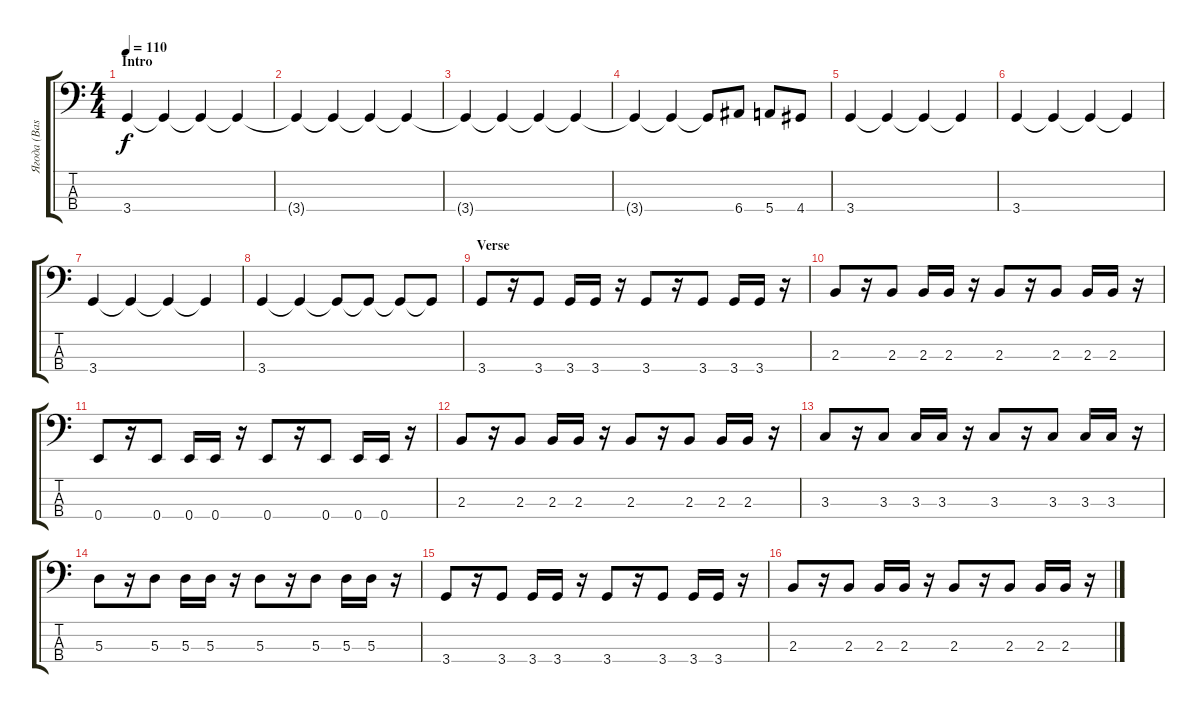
\track ("Ягода (Bass)" "Ягода (Bas") {instrument electricbassfinger}
\staff {score tabs}
\tuning (G2 D2 A1 E1) {hide}
\ts (4 4)
\section ("" "Intro ")
\tempo 110
\clef f4
\ks c
3.4.4{dy f instrument electricbassfinger} 3.4{t}.4 3.4{t}.4 3.4{t}.4 |
3.4{t}.4 3.4{t}.4 3.4{t}.4 3.4{t}.4 |
3.4{t}.4 3.4{t}.4 3.4{t}.4 3.4{t}.4 |
3.4{t}.4 3.4{t}.4 3.4{t}.8 6.4.8 5.4.8 4.4.8 |
3.4.4 3.4{t}.4 3.4{t}.4 3.4{t}.4 |
3.4.4 3.4{t}.4 3.4{t}.4 3.4{t}.4 |
3.4.4 3.4{t}.4 3.4{t}.4 3.4{t}.4 |
3.4.4 3.4{t}.4 3.4{t}.8 3.4{t}.8 3.4{t}.8 3.4{t}.8 |
\section ("" "Verse")
3.4.8 r.16 3.4.8 3.4.16 3.4.16 r.16 3.4.8 r.16 3.4.8 3.4.16 3.4.16 r.16 |
2.3.8 r.16 2.3.8 2.3.16 2.3.16 r.16 2.3.8 r.16 2.3.8 2.3.16 2.3.16 r.16 |
0.4.8 r.16 0.4.8 0.4.16 0.4.16 r.16 0.4.8 r.16 0.4.8 0.4.16 0.4.16 r.16 |
2.3.8 r.16 2.3.8 2.3.16 2.3.16 r.16 2.3.8 r.16 2.3.8 2.3.16 2.3.16 r.16 |
3.3.8 r.16 3.3.8 3.3.16 3.3.16 r.16 3.3.8 r.16 3.3.8 3.3.16 3.3.16 r.16 |
5.3.8 r.16 5.3.8 5.3.16 5.3.16 r.16 5.3.8 r.16 5.3.8 5.3.16 5.3.16 r.16 |
3.4.8 r.16 3.4.8 3.4.16 3.4.16 r.16 3.4.8 r.16 3.4.8 3.4.16 3.4.16 r.16 |
2.3.8 r.16 2.3.8 2.3.16 2.3.16 r.16 2.3.8 r.16 2.3.8 2.3.16 2.3.16 r.16
